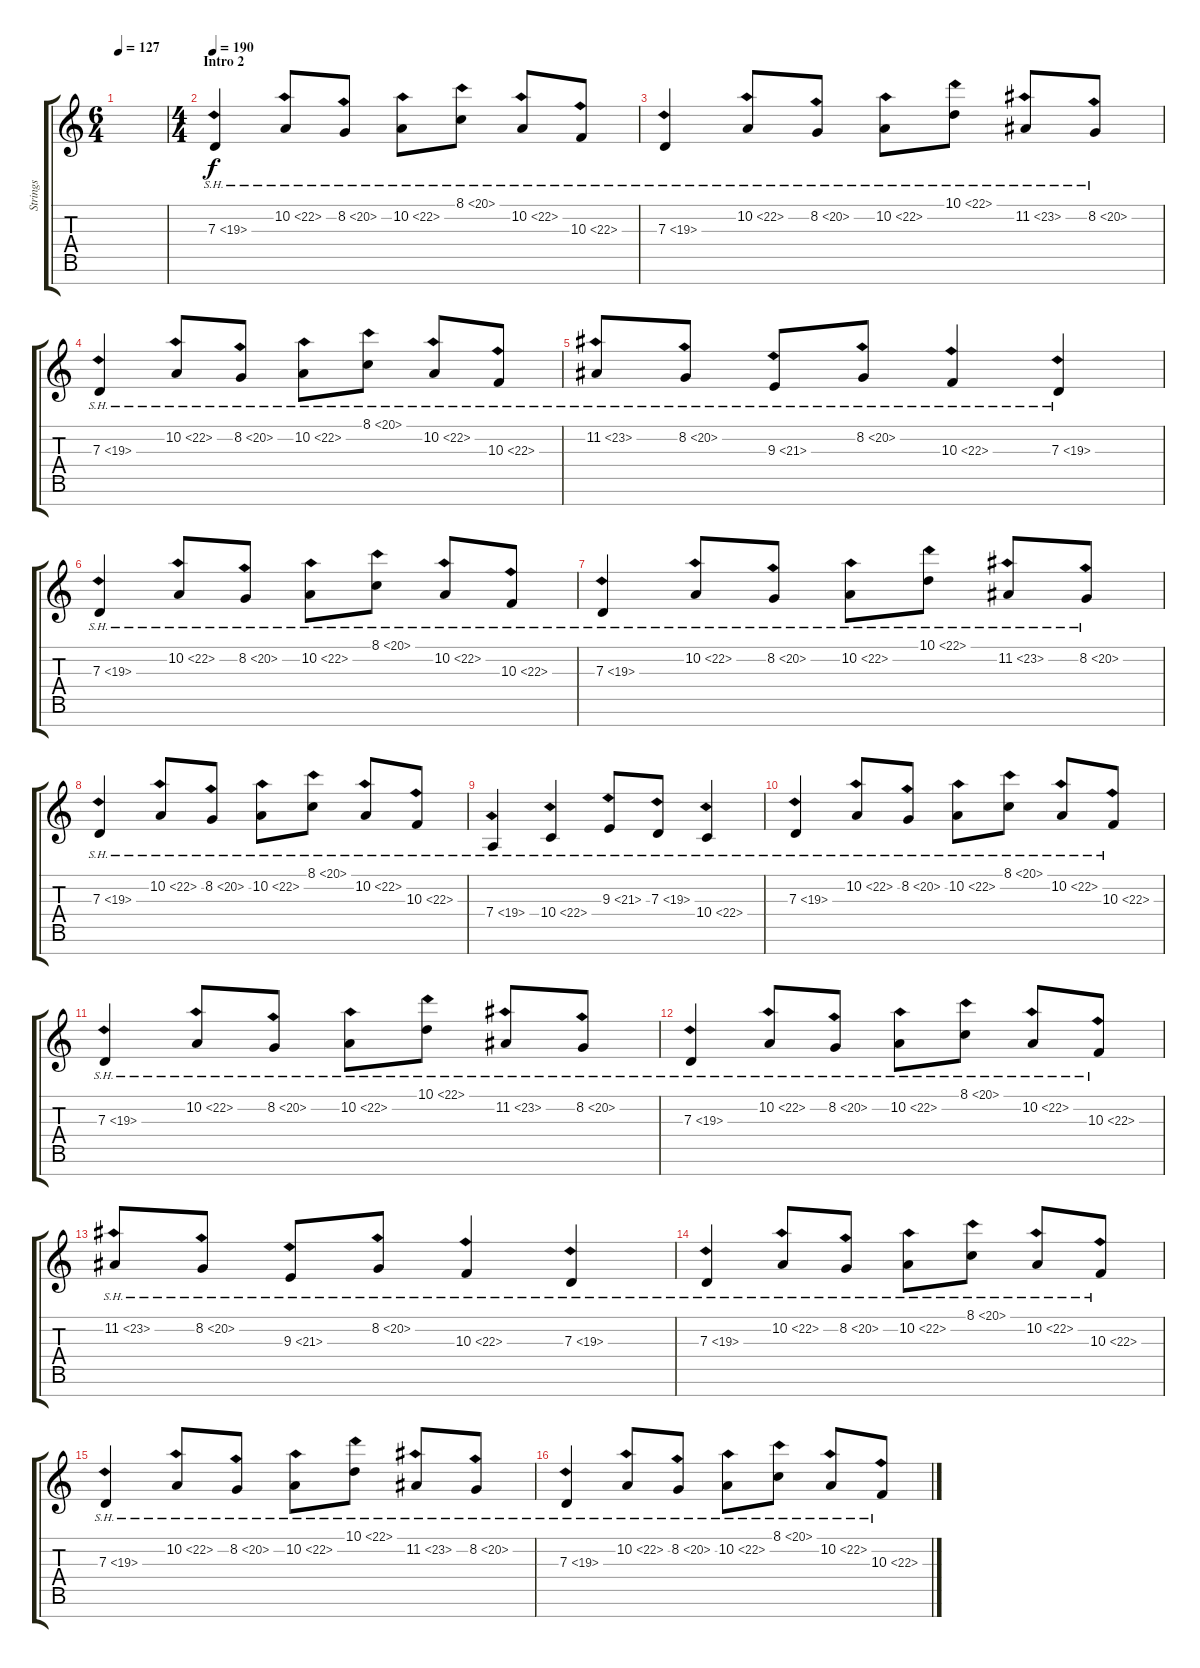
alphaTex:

\track ("Strings" "Strings") {instrument stringensemble1}
\staff {score tabs}
\tuning (E4 B3 G3 D3 A2 E2 B1) {hide}
\ts (6 4)
\tempo 127
\clef g2
\ks c
|
\ts (4 4)
\section ("" "Intro 2")
\tempo 190
7.3{sh 12}.4{volume 14 instrument pizzicatostrings} 10.2{sh 12}.8 8.2{sh 12}.8 10.2{sh 12}.8 8.1{sh 12}.8 10.2{sh 12}.8 10.3{sh 12}.8 |
7.3{sh 12}.4 10.2{sh 12}.8 8.2{sh 12}.8 10.2{sh 12}.8 10.1{sh 12}.8 11.2{sh 12}.8 8.2{sh 12}.8 |
7.3{sh 12}.4 10.2{sh 12}.8 8.2{sh 12}.8 10.2{sh 12}.8 8.1{sh 12}.8 10.2{sh 12}.8 10.3{sh 12}.8 |
11.2{sh 12}.8 8.2{sh 12}.8 9.3{sh 12}.8 8.2{sh 12}.8 10.3{sh 12}.4 7.3{sh 12}.4 |
7.3{sh 12}.4 10.2{sh 12}.8 8.2{sh 12}.8 10.2{sh 12}.8 8.1{sh 12}.8 10.2{sh 12}.8 10.3{sh 12}.8 |
7.3{sh 12}.4 10.2{sh 12}.8 8.2{sh 12}.8 10.2{sh 12}.8 10.1{sh 12}.8 11.2{sh 12}.8 8.2{sh 12}.8 |
7.3{sh 12}.4 10.2{sh 12}.8 8.2{sh 12}.8 10.2{sh 12}.8 8.1{sh 12}.8 10.2{sh 12}.8 10.3{sh 12}.8 |
7.4{sh 12}.4 10.4{sh 12}.4 9.3{sh 12}.8 7.3{sh 12}.8 10.4{sh 12}.4 |
7.3{sh 12}.4 10.2{sh 12}.8 8.2{sh 12}.8 10.2{sh 12}.8 8.1{sh 12}.8 10.2{sh 12}.8 10.3{sh 12}.8 |
7.3{sh 12}.4 10.2{sh 12}.8 8.2{sh 12}.8 10.2{sh 12}.8 10.1{sh 12}.8 11.2{sh 12}.8 8.2{sh 12}.8 |
7.3{sh 12}.4 10.2{sh 12}.8 8.2{sh 12}.8 10.2{sh 12}.8 8.1{sh 12}.8 10.2{sh 12}.8 10.3{sh 12}.8 |
11.2{sh 12}.8 8.2{sh 12}.8 9.3{sh 12}.8 8.2{sh 12}.8 10.3{sh 12}.4 7.3{sh 12}.4 |
7.3{sh 12}.4 10.2{sh 12}.8 8.2{sh 12}.8 10.2{sh 12}.8 8.1{sh 12}.8 10.2{sh 12}.8 10.3{sh 12}.8 |
7.3{sh 12}.4 10.2{sh 12}.8 8.2{sh 12}.8 10.2{sh 12}.8 10.1{sh 12}.8 11.2{sh 12}.8 8.2{sh 12}.8 |
7.3{sh 12}.4 10.2{sh 12}.8 8.2{sh 12}.8 10.2{sh 12}.8 8.1{sh 12}.8 10.2{sh 12}.8 10.3{sh 12}.8
